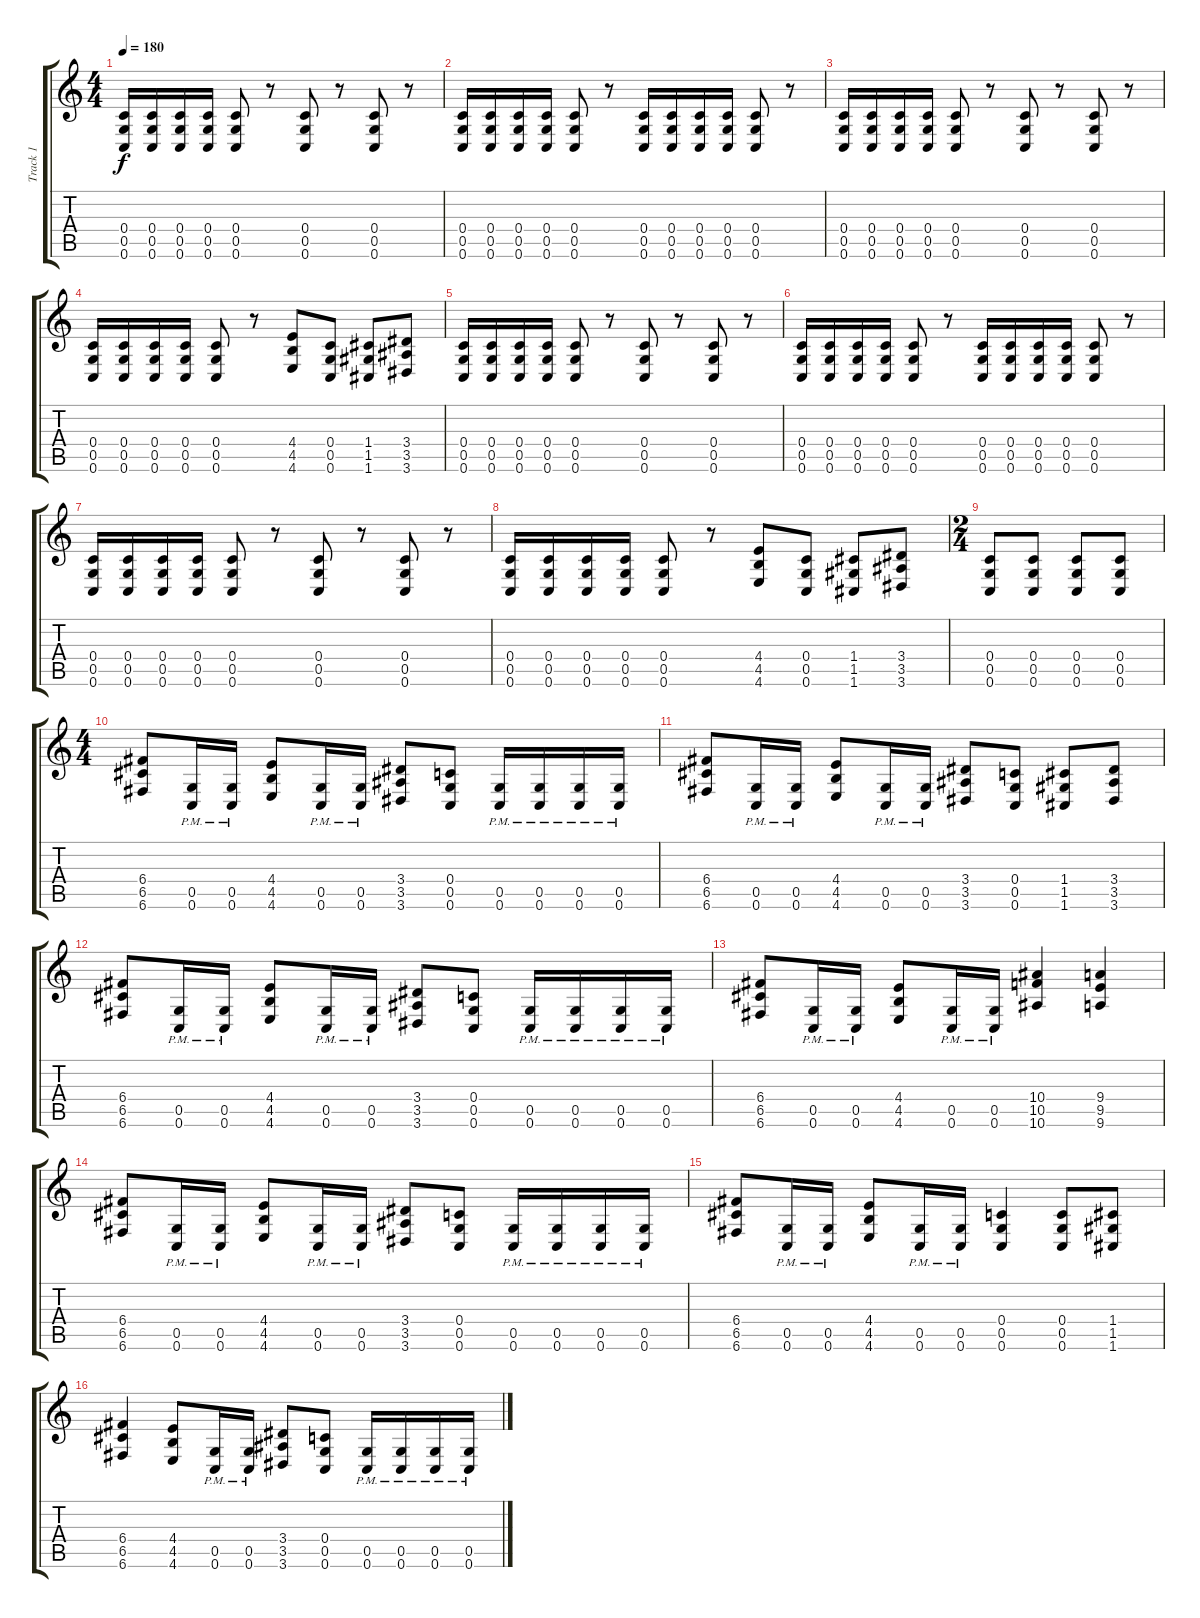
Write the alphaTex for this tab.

\track ("Track 1" "Track 1") {instrument distortionguitar}
\staff {score tabs}
\tuning (D4 A3 F3 C3 G2 C2) {hide}
\ts (4 4)
\tempo 180
\clef g2
\ks c
(0.4 0.5 0.6).16{dy f} (0.4 0.5 0.6).16 (0.4 0.5 0.6).16 (0.4 0.5 0.6).16 (0.4 0.5 0.6).8 r.8 (0.4 0.5 0.6).8 r.8 (0.4 0.5 0.6).8 r.8 |
(0.4 0.5 0.6).16 (0.4 0.5 0.6).16 (0.4 0.5 0.6).16 (0.4 0.5 0.6).16 (0.4 0.5 0.6).8 r.8 (0.4 0.5 0.6).16 (0.4 0.5 0.6).16 (0.4 0.5 0.6).16 (0.4 0.5 0.6).16 (0.4 0.5 0.6).8 r.8 |
(0.4 0.5 0.6).16 (0.4 0.5 0.6).16 (0.4 0.5 0.6).16 (0.4 0.5 0.6).16 (0.4 0.5 0.6).8 r.8 (0.4 0.5 0.6).8 r.8 (0.4 0.5 0.6).8 r.8 |
(0.4 0.5 0.6).16 (0.4 0.5 0.6).16 (0.4 0.5 0.6).16 (0.4 0.5 0.6).16 (0.4 0.5 0.6).8 r.8 (4.4 4.5 4.6).8 (0.4 0.5 0.6).8 (1.4 1.5 1.6).8 (3.4 3.5 3.6).8 |
(0.4 0.5 0.6).16 (0.4 0.5 0.6).16 (0.4 0.5 0.6).16 (0.4 0.5 0.6).16 (0.4 0.5 0.6).8 r.8 (0.4 0.5 0.6).8 r.8 (0.4 0.5 0.6).8 r.8 |
(0.4 0.5 0.6).16 (0.4 0.5 0.6).16 (0.4 0.5 0.6).16 (0.4 0.5 0.6).16 (0.4 0.5 0.6).8 r.8 (0.4 0.5 0.6).16 (0.4 0.5 0.6).16 (0.4 0.5 0.6).16 (0.4 0.5 0.6).16 (0.4 0.5 0.6).8 r.8 |
(0.4 0.5 0.6).16 (0.4 0.5 0.6).16 (0.4 0.5 0.6).16 (0.4 0.5 0.6).16 (0.4 0.5 0.6).8 r.8 (0.4 0.5 0.6).8 r.8 (0.4 0.5 0.6).8 r.8 |
(0.4 0.5 0.6).16 (0.4 0.5 0.6).16 (0.4 0.5 0.6).16 (0.4 0.5 0.6).16 (0.4 0.5 0.6).8 r.8 (4.4 4.5 4.6).8 (0.4 0.5 0.6).8 (1.4 1.5 1.6).8 (3.4 3.5 3.6).8 |
\ts (2 4)
(0.4 0.5 0.6).8 (0.4 0.5 0.6).8 (0.4 0.5 0.6).8 (0.4 0.5 0.6).8 |
\ts (4 4)
(6.4 6.5 6.6).8 (0.5{pm} 0.6{pm}).16 (0.5{pm} 0.6{pm}).16 (4.4 4.5 4.6).8 (0.5{pm} 0.6{pm}).16 (0.5{pm} 0.6{pm}).16 (3.4 3.5 3.6).8 (0.4 0.5 0.6).8 (0.5{pm} 0.6{pm}).16 (0.5{pm} 0.6{pm}).16 (0.5{pm} 0.6{pm}).16 (0.5{pm} 0.6{pm}).16 |
(6.4 6.5 6.6).8 (0.5{pm} 0.6{pm}).16 (0.5{pm} 0.6{pm}).16 (4.4 4.5 4.6).8 (0.5{pm} 0.6{pm}).16 (0.5{pm} 0.6{pm}).16 (3.4 3.5 3.6).8 (0.4 0.5 0.6).8 (1.4 1.5 1.6).8 (3.4 3.5 3.6).8 |
(6.4 6.5 6.6).8 (0.5{pm} 0.6{pm}).16 (0.5{pm} 0.6{pm}).16 (4.4 4.5 4.6).8 (0.5{pm} 0.6{pm}).16 (0.5{pm} 0.6{pm}).16 (3.4 3.5 3.6).8 (0.4 0.5 0.6).8 (0.5{pm} 0.6{pm}).16 (0.5{pm} 0.6{pm}).16 (0.5{pm} 0.6{pm}).16 (0.5{pm} 0.6{pm}).16 |
(6.4 6.5 6.6).8 (0.5{pm} 0.6{pm}).16 (0.5{pm} 0.6{pm}).16 (4.4 4.5 4.6).8 (0.5{pm} 0.6{pm}).16 (0.5{pm} 0.6{pm}).16 (10.4 10.5 10.6).4 (9.4 9.5 9.6).4 |
(6.4 6.5 6.6).8 (0.5{pm} 0.6{pm}).16 (0.5{pm} 0.6{pm}).16 (4.4 4.5 4.6).8 (0.5{pm} 0.6{pm}).16 (0.5{pm} 0.6{pm}).16 (3.4 3.5 3.6).8 (0.4 0.5 0.6).8 (0.5{pm} 0.6{pm}).16 (0.5{pm} 0.6{pm}).16 (0.5{pm} 0.6{pm}).16 (0.5{pm} 0.6{pm}).16 |
(6.4 6.5 6.6).8 (0.5{pm} 0.6{pm}).16 (0.5{pm} 0.6{pm}).16 (4.4 4.5 4.6).8 (0.5{pm} 0.6{pm}).16 (0.5{pm} 0.6{pm}).16 (0.4 0.5 0.6).4 (0.4 0.5 0.6).8 (1.4 1.5 1.6).8 |
(6.4 6.5 6.6).4 (4.4 4.5 4.6).8 (0.5{pm} 0.6{pm}).16 (0.5{pm} 0.6{pm}).16 (3.4 3.5 3.6).8 (0.4 0.5 0.6).8 (0.5{pm} 0.6{pm}).16 (0.5{pm} 0.6{pm}).16 (0.5{pm} 0.6{pm}).16 (0.5{pm} 0.6{pm}).16
